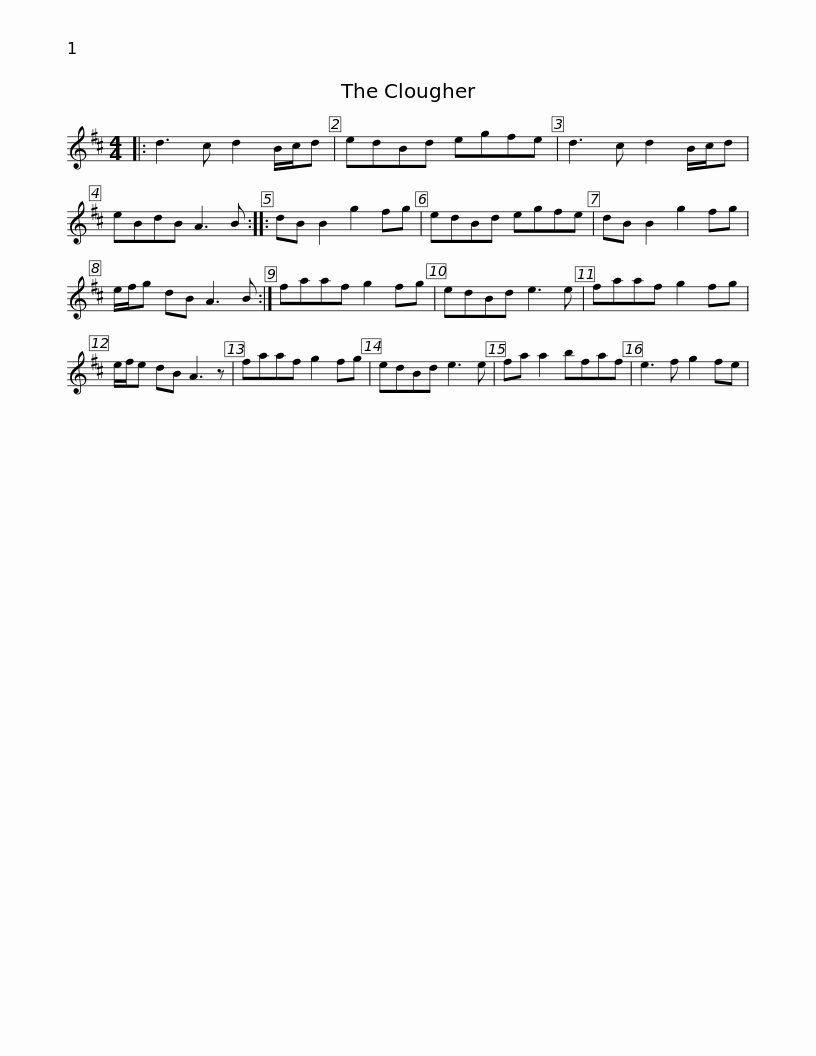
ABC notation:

X:1
L:1/8
M:4/4
I:linebreak $
K:D
V:1 treble
V:1
|: d3 c d2 B/c/d | edBd egfe | d3 c d2 B/c/d | eBdB A3 B :: dB B2 g2 fg | %5
 edBd egfe |$ dB B2 g2 fg | e/f/g dB A3 B :| faaf g2 fg | edBd e3 e | %10
 faaf g2 fg | e/f/e dB A3 z |$ faaf g2 fg | edBd e3 e | fa a2 bfaf | %15
 e3 f g2 fe | %16
